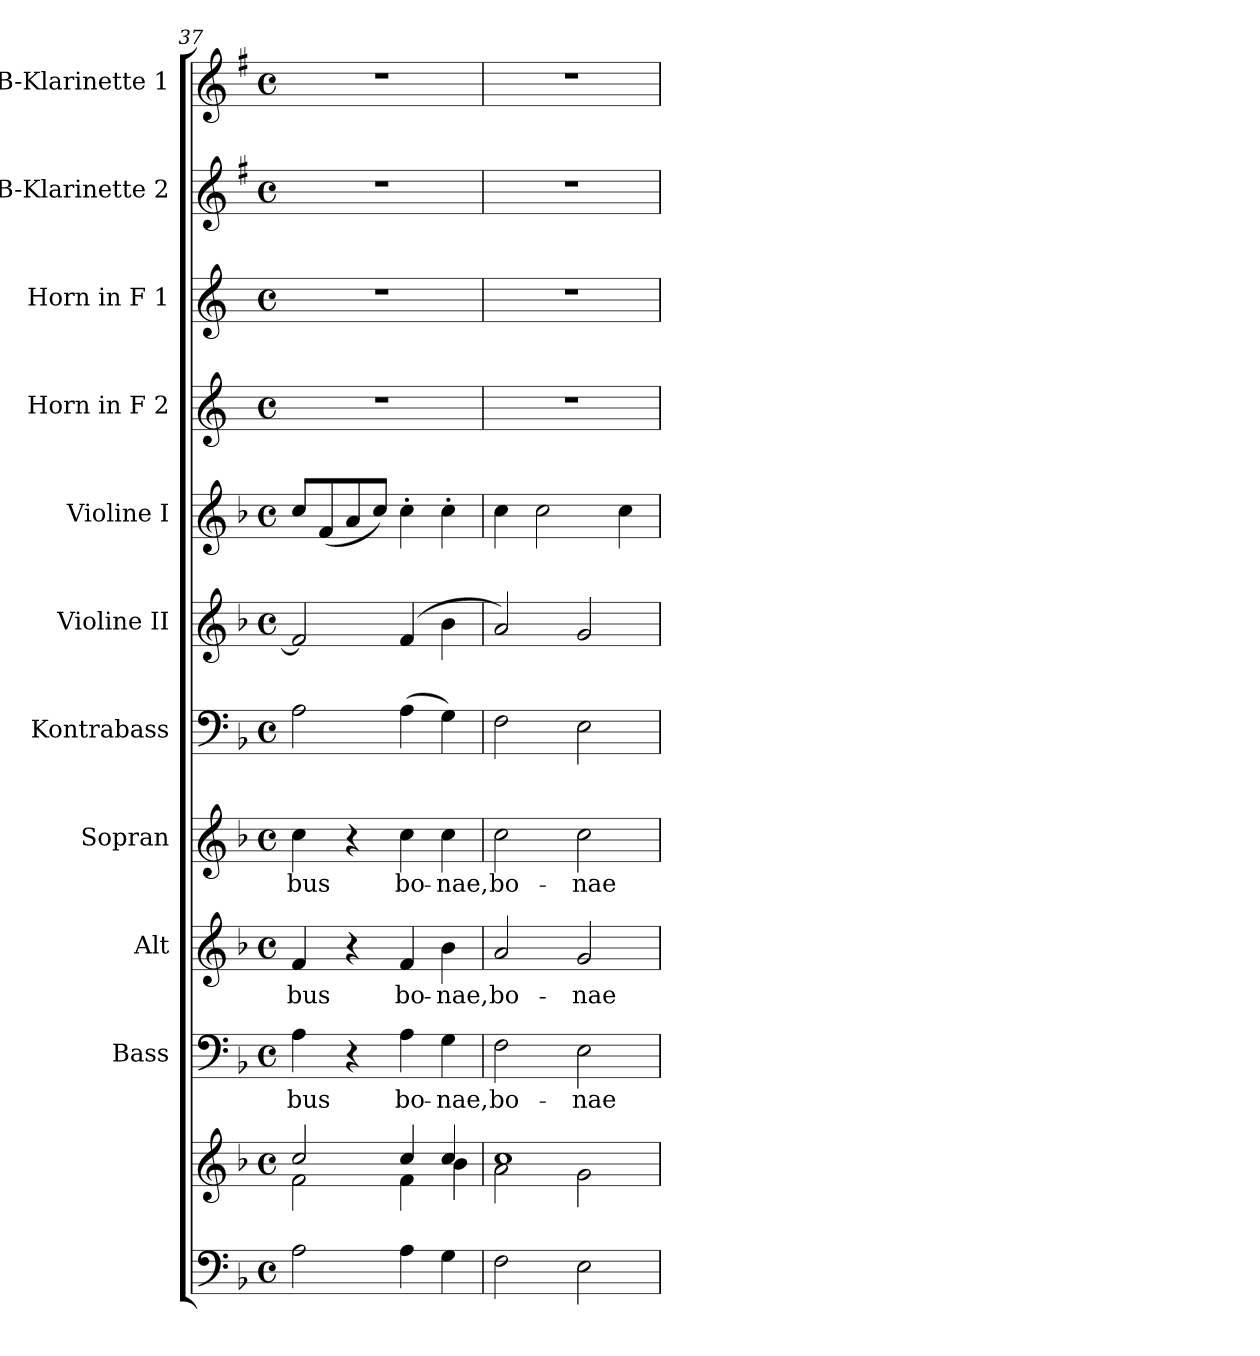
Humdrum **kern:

**kern	**kern	**kern	**text	**kern	**text	**kern	**text	**kern	**kern	**kern	**kern	**kern	**kern	**kern
*part11	*part11	*part10	*part10	*part9	*part9	*part8	*part8	*part7	*part6	*part5	*part4	*part3	*part2	*part1
*staff12	*staff11	*staff10	*staff10	*staff9	*staff9	*staff8	*staff8	*staff7	*staff6	*staff5	*staff4	*staff3	*staff2	*staff1
*	*	*I"Bass	*	*I"Alt	*	*I"Sopran	*	*I"Kontrabass	*I"Violine II	*I"Violine I	*I"Horn in F 2	*I"Horn in F 1	*I"B-Klarinette 2	*I"B-Klarinette 1
*	*	*I'B.	*	*I'A.	*	*I'S.	*	*I'Kb.	*I'Vl. II	*I'Vl. I	*	*	*I'B Kl. 2	*I'B Kl. 1
*clefF4	*clefG2	*clefF4	*	*clefG2	*	*clefG2	*	*clefF4	*clefG2	*clefG2	*clefG2	*clefG2	*clefG2	*clefG2
*	*	*	*	*	*	*	*	*ITrd7c12	*	*	*ITrd4c7	*ITrd4c7	*ITrd1c2	*ITrd1c2
*k[b-]	*k[b-]	*k[b-]	*	*k[b-]	*	*k[b-]	*	*k[b-]	*k[b-]	*k[b-]	*k[b-]	*k[b-]	*k[b-]	*k[b-]
*F:	*F:	*F:	*	*F:	*	*F:	*	*F:	*F:	*F:	*F:	*F:	*F:	*F:
*M4/4	*M4/4	*M4/4	*	*M4/4	*	*M4/4	*	*M4/4	*M4/4	*M4/4	*M4/4	*M4/4	*M4/4	*M4/4
*met(c)	*met(c)	*met(c)	*	*met(c)	*	*met(c)	*	*met(c)	*met(c)	*met(c)	*met(c)	*met(c)	*met(c)	*met(c)
=37	=37	=37	=37	=37	=37	=37	=37	=37	=37	=37	=37	=37	=37	=37
*	*^	*	*	*	*	*	*	*	*	*	*	*	*	*
!	!	!	!	!LO:LY:b	!	!LO:LY:b	!	!LO:LY:b	!	!	!	!	!	!	!
2A\	2cc/	2f\	4A\	-bus	4f/	-bus	4cc\	-bus	2AA\	2f/]	8cc/L	1r	1r	1r	1r
.	.	.	.	.	.	.	.	.	.	.	(<8f/	.	.	.	.
.	.	.	4r	.	4r	.	4r	.	.	.	8a/	.	.	.	.
.	.	.	.	.	.	.	.	.	.	.	8cc/J)	.	.	.	.
!	!	!	!	!LO:LY:b	!	!LO:LY:b	!	!LO:LY:b	!	!	!	!	!	!	!
4A\	4cc/	4f\	4A\	bo-	4f/	bo-	4cc\	bo-	(>4AA\	(4f/	4cc'>\	.	.	.	.
!	!	!	!	!LO:LY:b	!	!LO:LY:b	!	!LO:LY:b	!	!	!	!	!	!	!
4G\	4cc/	4b-\	4G\	-nae,	4b-\	-nae,	4cc\	-nae,	4GG\)	4b-\	4cc'>\	.	.	.	.
=38	=38	=38	=38	=38	=38	=38	=38	=38	=38	=38	=38	=38	=38	=38	=38
!	!	!	!	!LO:LY:b	!	!LO:LY:b	!	!LO:LY:b	!	!	!	!	!	!	!
2F\	1cc	2a\	2F\	bo-	2a/	bo-	2cc\	bo-	2FF\	2a/)	4cc\	1r	1r	1r	1r
.	.	.	.	.	.	.	.	.	.	.	2cc\	.	.	.	.
!	!	!	!	!LO:LY:b	!	!LO:LY:b	!	!LO:LY:b	!	!	!	!	!	!	!
2E\	.	2g\	2E\	-nae	2g/	-nae	2cc\	-nae	2EE\	2g/	.	.	.	.	.
.	.	.	.	.	.	.	.	.	.	.	4cc\	.	.	.	.
*	*v	*v	*	*	*	*	*	*	*	*	*	*	*	*	*
=	=	=	=	=	=	=	=	=	=	=	=	=	=	=
*-	*-	*-	*-	*-	*-	*-	*-	*-	*-	*-	*-	*-	*-	*-
